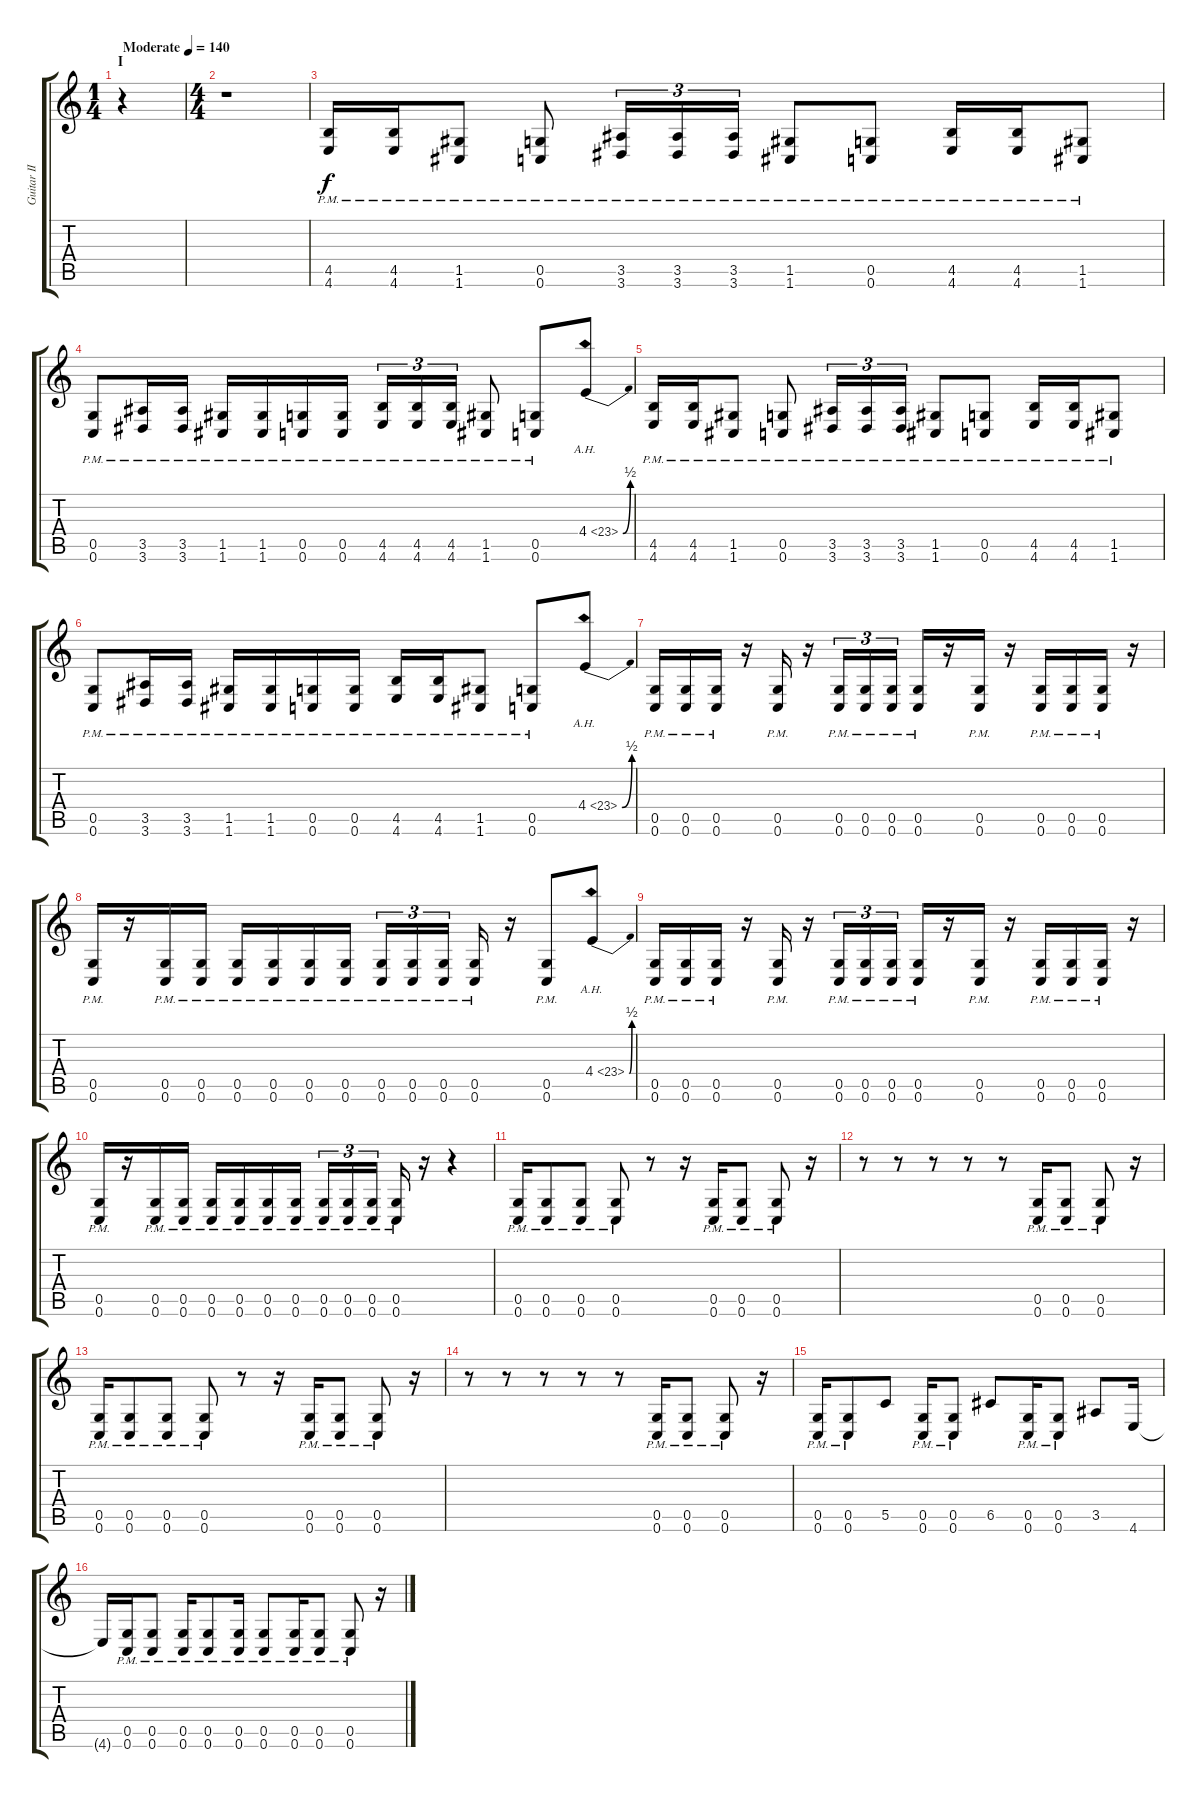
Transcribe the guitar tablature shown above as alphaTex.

\track ("Guitar II" "Guitar II") {instrument distortionguitar}
\staff {score tabs}
\tuning (D4 A3 F3 C3 G2 C2) {hide}
\ts (1 4)
\section ("" "I")
\tempo (140 "Moderate")
\clef g2
\ks c
r.4{dy f instrument distortionguitar} |
\ts (4 4)
r.1 |
(4.5{pm} 4.6{pm}).16 (4.5{pm} 4.6{pm}).16 (1.5{pm} 1.6{pm}).8 (0.5{pm} 0.6{pm}).8 (3.5{pm} 3.6{pm}).16{tu (3 2)} (3.5{pm} 3.6{pm}).16{tu (3 2)} (3.5{pm} 3.6{pm}).16{tu (3 2)} (1.5{pm} 1.6{pm}).8 (0.5{pm} 0.6{pm}).8 (4.5{pm} 4.6{pm}).16 (4.5{pm} 4.6{pm}).16 (1.5{pm} 1.6{pm}).8 |
(0.5{pm} 0.6{pm}).8 (3.5{pm} 3.6{pm}).16 (3.5{pm} 3.6{pm}).16 (1.5{pm} 1.6{pm}).16 (1.5{pm} 1.6{pm}).16 (0.5{pm} 0.6{pm}).16 (0.5{pm} 0.6{pm}).16 (4.5{pm} 4.6{pm}).16{tu (3 2)} (4.5{pm} 4.6{pm}).16{tu (3 2)} (4.5{pm} 4.6{pm}).16{tu (3 2)} (1.5{pm} 1.6{pm}).8 (0.5{pm} 0.6{pm}).8 4.4{be (bend 0 0 60 2) ah 19}.8 |
(4.5{pm} 4.6{pm}).16 (4.5{pm} 4.6{pm}).16 (1.5{pm} 1.6{pm}).8 (0.5{pm} 0.6{pm}).8 (3.5{pm} 3.6{pm}).16{tu (3 2)} (3.5{pm} 3.6{pm}).16{tu (3 2)} (3.5{pm} 3.6{pm}).16{tu (3 2)} (1.5{pm} 1.6{pm}).8 (0.5{pm} 0.6{pm}).8 (4.5{pm} 4.6{pm}).16 (4.5{pm} 4.6{pm}).16 (1.5{pm} 1.6{pm}).8 |
(0.5{pm} 0.6{pm}).8 (3.5{pm} 3.6{pm}).16 (3.5{pm} 3.6{pm}).16 (1.5{pm} 1.6{pm}).16 (1.5{pm} 1.6{pm}).16 (0.5{pm} 0.6{pm}).16 (0.5{pm} 0.6{pm}).16 (4.5{pm} 4.6{pm}).16 (4.5{pm} 4.6{pm}).16 (1.5{pm} 1.6{pm}).8 (0.5{pm} 0.6{pm}).8 4.4{be (bend 0 0 60 2) ah 19}.8 |
(0.5{pm} 0.6{pm}).16 (0.5{pm} 0.6{pm}).16 (0.5{pm} 0.6{pm}).16 r.16 (0.5{pm} 0.6{pm}).16 r.16 (0.5{pm} 0.6{pm}).16{tu (3 2)} (0.5{pm} 0.6{pm}).16{tu (3 2)} (0.5{pm} 0.6{pm}).16{tu (3 2)} (0.5{pm} 0.6{pm}).16 r.16 (0.5{pm} 0.6{pm}).16 r.16 (0.5{pm} 0.6{pm}).16 (0.5{pm} 0.6{pm}).16 (0.5{pm} 0.6{pm}).16 r.16 |
(0.5{pm} 0.6{pm}).16 r.16 (0.5{pm} 0.6{pm}).16 (0.5{pm} 0.6{pm}).16 (0.5{pm} 0.6{pm}).16 (0.5{pm} 0.6{pm}).16 (0.5{pm} 0.6{pm}).16 (0.5{pm} 0.6{pm}).16 (0.5{pm} 0.6{pm}).16{tu (3 2)} (0.5{pm} 0.6{pm}).16{tu (3 2)} (0.5{pm} 0.6{pm}).16{tu (3 2) beam splitsecondary} (0.5{pm} 0.6{pm}).16 r.16 (0.5{pm} 0.6{pm}).8 4.4{be (bend 0 0 60 2) ah 19}.8 |
(0.5{pm} 0.6{pm}).16 (0.5{pm} 0.6{pm}).16 (0.5{pm} 0.6{pm}).16 r.16 (0.5{pm} 0.6{pm}).16 r.16 (0.5{pm} 0.6{pm}).16{tu (3 2)} (0.5{pm} 0.6{pm}).16{tu (3 2)} (0.5{pm} 0.6{pm}).16{tu (3 2)} (0.5{pm} 0.6{pm}).16 r.16 (0.5{pm} 0.6{pm}).16 r.16 (0.5{pm} 0.6{pm}).16 (0.5{pm} 0.6{pm}).16 (0.5{pm} 0.6{pm}).16 r.16 |
(0.5{pm} 0.6{pm}).16 r.16 (0.5{pm} 0.6{pm}).16 (0.5{pm} 0.6{pm}).16 (0.5{pm} 0.6{pm}).16 (0.5{pm} 0.6{pm}).16 (0.5{pm} 0.6{pm}).16 (0.5{pm} 0.6{pm}).16 (0.5{pm} 0.6{pm}).16{tu (3 2)} (0.5{pm} 0.6{pm}).16{tu (3 2)} (0.5{pm} 0.6{pm}).16{tu (3 2) beam splitsecondary} (0.5{pm} 0.6{pm}).16 r.16 r.4 |
(0.5{pm} 0.6{pm}).16 (0.5{pm} 0.6{pm}).8 (0.5{pm} 0.6{pm}).8 (0.5{pm} 0.6{pm}).8 r.8 r.16 (0.5{pm} 0.6{pm}).16 (0.5{pm} 0.6{pm}).8 (0.5{pm} 0.6{pm}).8 r.16 |
r.8 r.8 r.8 r.8 r.8 (0.5{pm} 0.6{pm}).16 (0.5{pm} 0.6{pm}).8 (0.5{pm} 0.6{pm}).8 r.16 |
(0.5{pm} 0.6{pm}).16 (0.5{pm} 0.6{pm}).8 (0.5{pm} 0.6{pm}).8 (0.5{pm} 0.6{pm}).8 r.8 r.16 (0.5{pm} 0.6{pm}).16 (0.5{pm} 0.6{pm}).8 (0.5{pm} 0.6{pm}).8 r.16 |
r.8 r.8 r.8 r.8 r.8 (0.5{pm} 0.6{pm}).16 (0.5{pm} 0.6{pm}).8 (0.5{pm} 0.6{pm}).8 r.16 |
(0.5{pm} 0.6{pm}).16 (0.5{pm} 0.6{pm}).8 5.5.8 (0.5{pm} 0.6{pm}).16 (0.5{pm} 0.6{pm}).8 6.5.8 (0.5{pm} 0.6{pm}).16 (0.5{pm} 0.6{pm}).8 3.5.8 4.6.16 |
4.6{t}.16 (0.5{pm} 0.6{pm}).16 (0.5{pm} 0.6{pm}).8 (0.5{pm} 0.6{pm}).16 (0.5{pm} 0.6{pm}).8 (0.5{pm} 0.6{pm}).16 (0.5{pm} 0.6{pm}).8 (0.5{pm} 0.6{pm}).16 (0.5{pm} 0.6{pm}).8 (0.5{pm} 0.6{pm}).8 r.16
